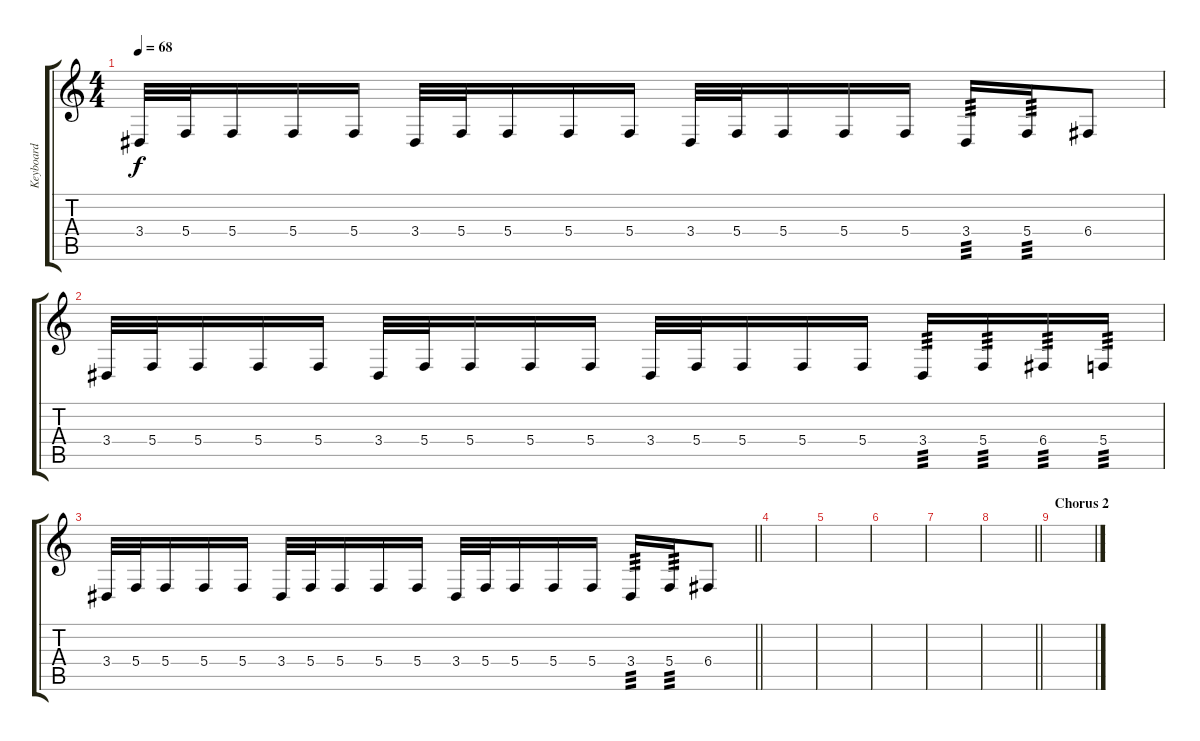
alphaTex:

\track ("Keyboard" "Keyboard") {instrument lead2sawtooth}
\staff {score tabs}
\tuning (D4 A3 F3 C3 G2 C2) {hide}
\ts (4 4)
\tempo 68
\clef g2
\ks c
3.4.32{dy f beam merge} 5.4.32 5.4.16 5.4.16 5.4.16 3.4.32 5.4.32 5.4.16 5.4.16{beam merge} 5.4.16 3.4.32 5.4.32 5.4.16 5.4.16{beam merge} 5.4.16 3.4.16{tp 3} 5.4.16{tp 3} 6.4.8 |
3.4.32{beam merge} 5.4.32 5.4.16 5.4.16 5.4.16 3.4.32 5.4.32 5.4.16 5.4.16{beam merge} 5.4.16 3.4.32 5.4.32 5.4.16 5.4.16{beam merge} 5.4.16 3.4.16{tp 3} 5.4.16{tp 3} 6.4.16{tp 3} 5.4.16{tp 3} |
\barLineRight lightlight
3.4.32{beam merge} 5.4.32 5.4.16 5.4.16 5.4.16 3.4.32 5.4.32 5.4.16 5.4.16{beam merge} 5.4.16 3.4.32 5.4.32 5.4.16 5.4.16{beam merge} 5.4.16 3.4.16{tp 3} 5.4.16{tp 3} 6.4.8 |
|
|
|
|
\barLineRight lightlight
|
\section ("" "Chorus 2")
